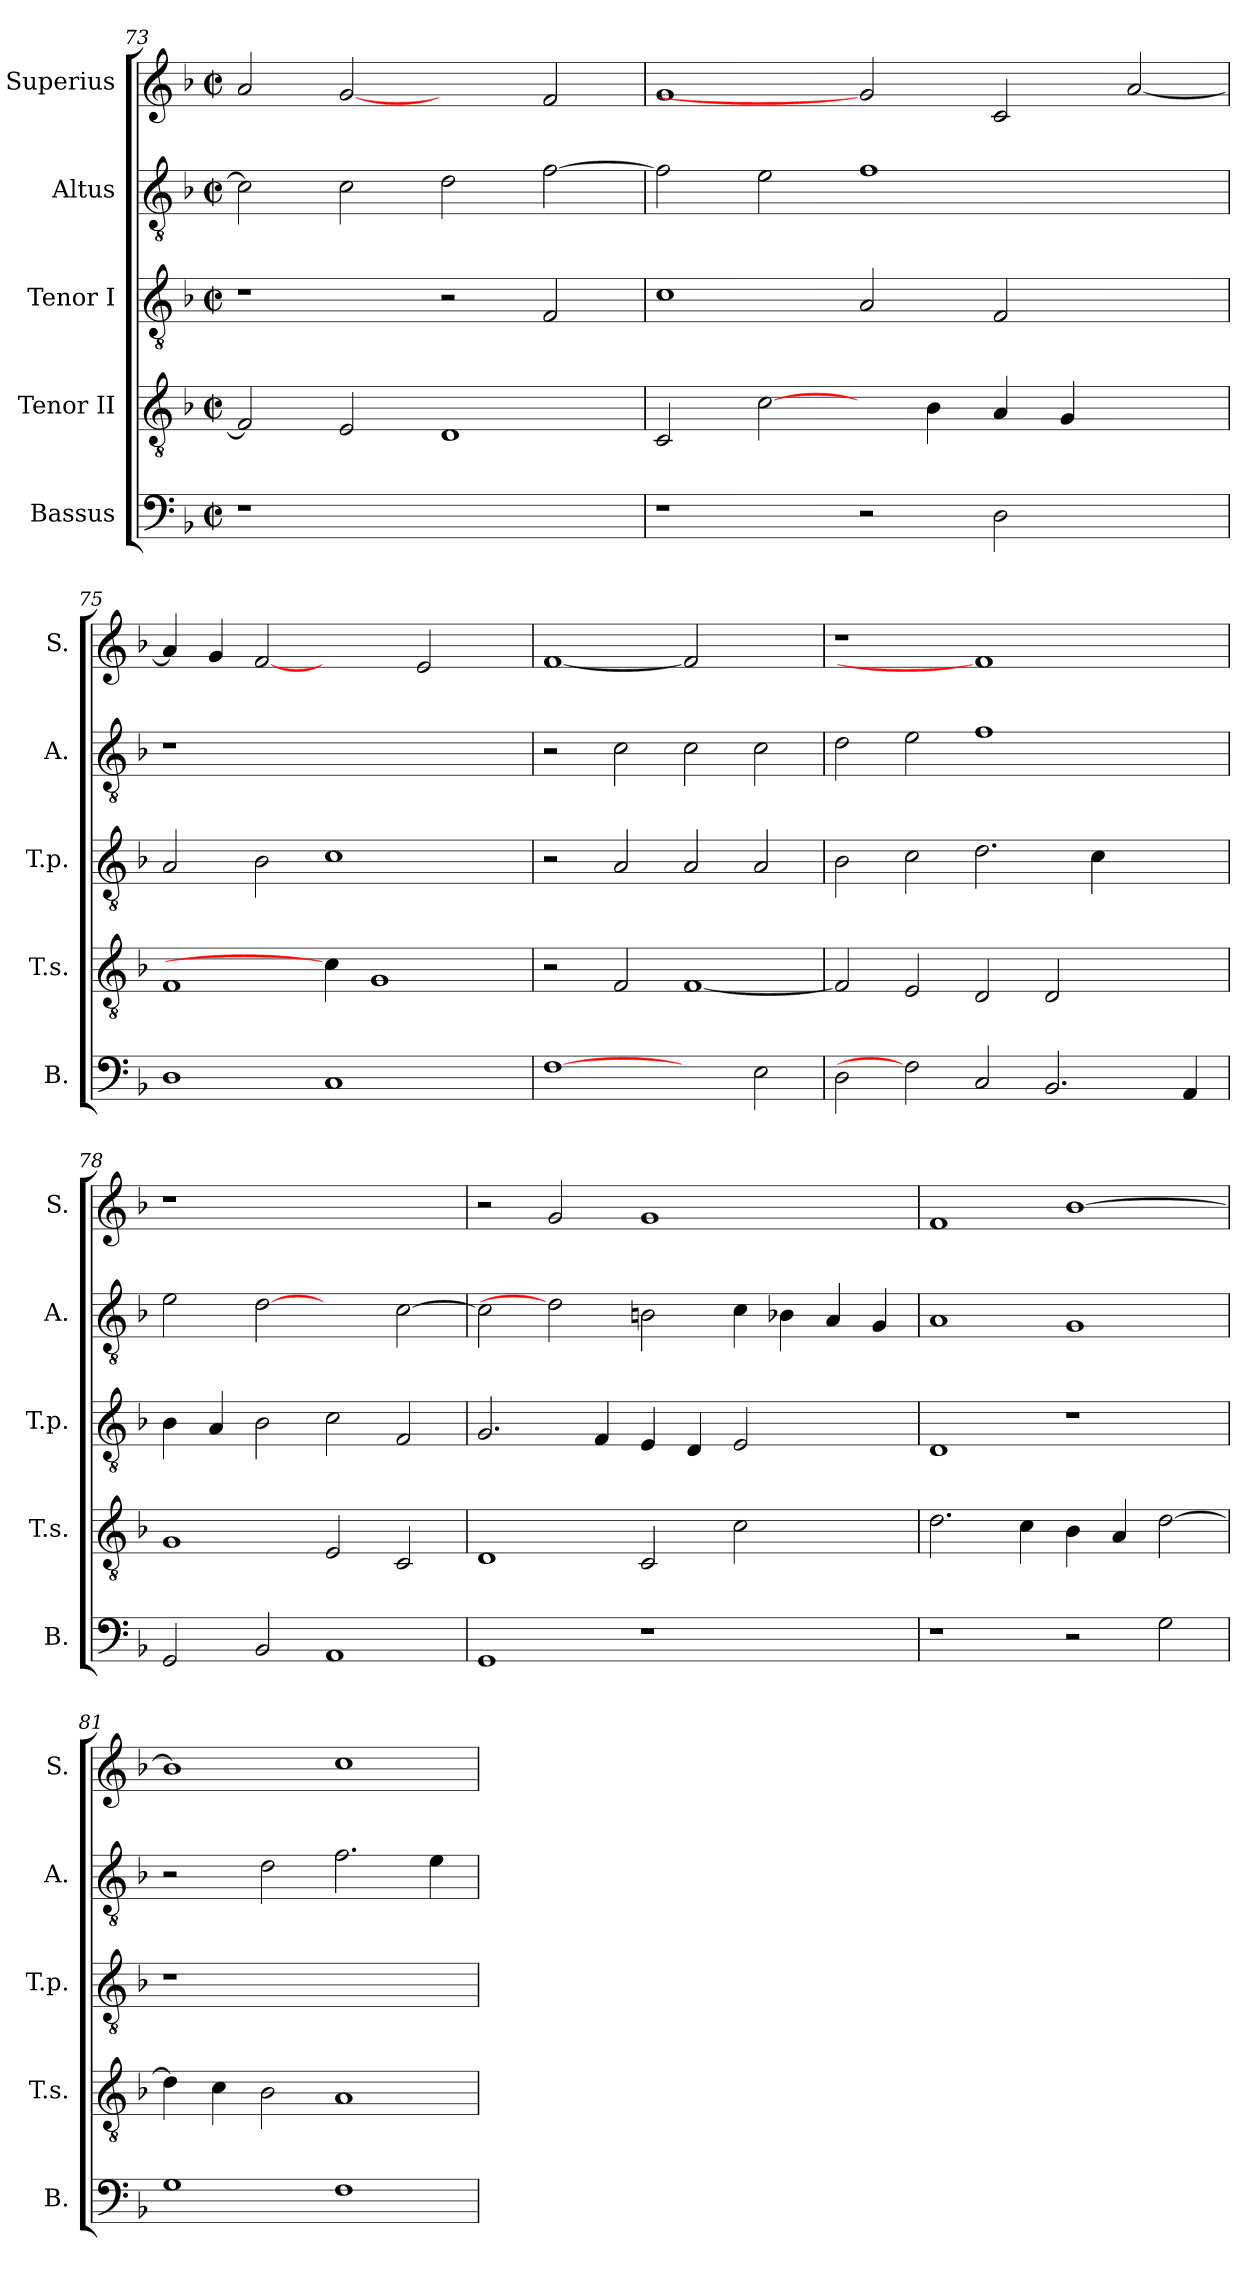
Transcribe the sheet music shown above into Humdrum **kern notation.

**kern	**kern	**kern	**kern	**kern
*part5	*part4	*part3	*part2	*part1
*staff5	*staff4	*staff3	*staff2	*staff1
*I"Bassus	*I"Tenor II	*I"Tenor I	*I"Altus	*I"Superius
*I'B.	*I'T.s.	*I'T.p.	*I'A.	*I'S.
*clefF4	*clefGv2	*clefGv2	*clefGv2	*clefG2
*	*ITrd7c12	*ITrd7c12	*ITrd7c12	*
*k[b-]	*k[b-]	*k[b-]	*k[b-]	*k[b-]
*F:	*F:	*F:	*F:	*F:
*M2/2	*M2/2	*M2/2	*M2/2	*M2/2
*met(c|)	*met(c|)	*met(c|)	*met(c|)	*met(c|)
=73	=73	=73	=73	=73
!LO:N:vis=1	!	!	!	!
1r	2FFi/]	1r	2Ci\]	2ai/
.	2EEi/	.	2Ci\	[2gi
1ryy	1DDi	2r	2Di\	2ryy
.	.	2FFi/	[>2Fi\	2fi/
=74	=74	=74	=74	=74
1r	2CCi/	1Ci	2Fi\]	1gi
.	[2Ci\	.	2Ei\	.
2r	4ryy	2AAi/	1Fi	2gi]
.	4BB-i\	.	.	.
2Di\	4AAi/	2FFi/	.	2ci/
.	4GGi/	.	.	.
2ryy	2ryy	2ryy	2ryy	[<2ai/
=75	=75	=75	=75	=75
!	!	!	!LO:N:vis=1	!
1Di	1FFi	2AAi/	1r	4ai/]
.	.	.	.	4gi/
.	.	2BB-i\	.	[2fi
1Ci	4Ci\]	1Ci	1ryy	2ryy
.	1GGi	.	.	.
.	.	.	.	2ei/
4ryy	.	4ryy	4ryy	4ryy
=76	=76	=76	=76	=76
[1Fi	2r	2r	2r	[1fi
.	2FFi/	2AAi/	2Ci\	.
2ryy	[<1FFi	2AAi/	2Ci\	2fi]
2Ei\	.	2AAi/	2Ci\	2ryy
!!LO:LB:g=z
=77	=77	=77	=77	=77
!	!	!	!	!LO:N:vis=1
2Di\	2FFi/]	2BB-i\	2Di\	1r
2Fi]	2EEi/	2Ci\	2Ei\	.
2Ci/	2DDi/	2.Di\	1Fi	1fi]
2.BB-i/	2DDi/	.	.	.
.	.	4Ci\	.	.
.	2ryy	2ryy	2ryy	2ryy
4AAi/	.	.	.	.
=78	=78	=78	=78	=78
!	!	!	!	!LO:N:vis=1
2GGi/	1GGi	4BB-i\	2Ei\	1r
.	.	4AAi/	.	.
2BB-i/	.	2BB-i\	[2Di	.
1AAi	2EEi/	2Ci\	2ryy	1ryy
.	2CCi/	2FFi/	[>2Ci\	.
=79	=79	=79	=79	=79
1GGi	1DDi	2.GGi/	2Ci\]	2r
.	.	.	2Di]	2gi/
.	.	4FFi/	.	.
1r	2CCi/	4EEi/	2BBni\	1gi
.	.	4DDi/	.	.
.	2Ci\	2EEi/	4Ci\	.
.	.	.	4BB-i\	.
2ryy	2ryy	2ryy	4AAi/	2ryy
.	.	.	4GGi/	.
=80	=80	=80	=80	=80
1r	2.Di\	1DDi	1AAi	1fi
.	4Ci\	.	.	.
2r	4BB-i\	1r	1GGi	[>1b-i
.	4AAi/	.	.	.
2Gi\	[>2Di\	.	.	.
=81	=81	=81	=81	=81
!	!	!LO:N:vis=1	!	!
1Gi	4Di\]	1r	2r	1b-i]
.	4Ci\	.	.	.
.	2BB-i\	.	2Di\	.
1Fi	1AAi	1ryy	2.Fi\	1cci
.	.	.	4Ei\	.
=	=	=	=	=
*-	*-	*-	*-	*-
